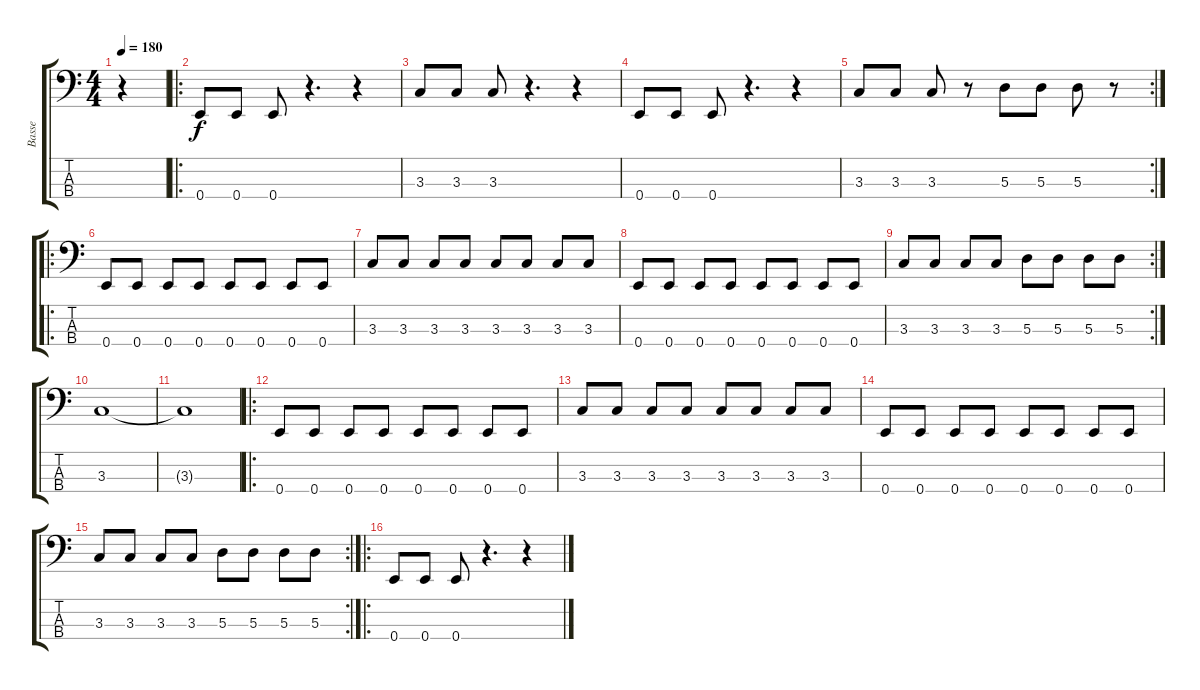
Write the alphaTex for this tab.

\track ("Basse" "Basse") {instrument electricbassfinger}
\staff {score tabs}
\tuning (G2 D2 A1 E1) {hide}
\ts (4 4)
\tempo 180
\clef f4
\ks c
r.4{dy f instrument electricbassfinger} |
\ro
0.4.8 0.4.8 0.4.8 r.4{d} r.4 |
3.3.8 3.3.8 3.3.8 r.4{d} r.4 |
0.4.8 0.4.8 0.4.8 r.4{d} r.4 |
\rc 2
3.3.8 3.3.8 3.3.8 r.8 5.3.8 5.3.8 5.3.8 r.8 |
\ro
0.4.8 0.4.8 0.4.8 0.4.8 0.4.8 0.4.8 0.4.8 0.4.8 |
3.3.8 3.3.8 3.3.8 3.3.8 3.3.8 3.3.8 3.3.8 3.3.8 |
0.4.8 0.4.8 0.4.8 0.4.8 0.4.8 0.4.8 0.4.8 0.4.8 |
\rc 2
3.3.8 3.3.8 3.3.8 3.3.8 5.3.8 5.3.8 5.3.8 5.3.8 |
3.3.1 |
3.3{t}.1 |
\ro
0.4.8 0.4.8 0.4.8 0.4.8 0.4.8 0.4.8 0.4.8 0.4.8 |
3.3.8 3.3.8 3.3.8 3.3.8 3.3.8 3.3.8 3.3.8 3.3.8 |
0.4.8 0.4.8 0.4.8 0.4.8 0.4.8 0.4.8 0.4.8 0.4.8 |
\rc 2
3.3.8 3.3.8 3.3.8 3.3.8 5.3.8 5.3.8 5.3.8 5.3.8 |
\ro
0.4.8 0.4.8 0.4.8 r.4{d} r.4
